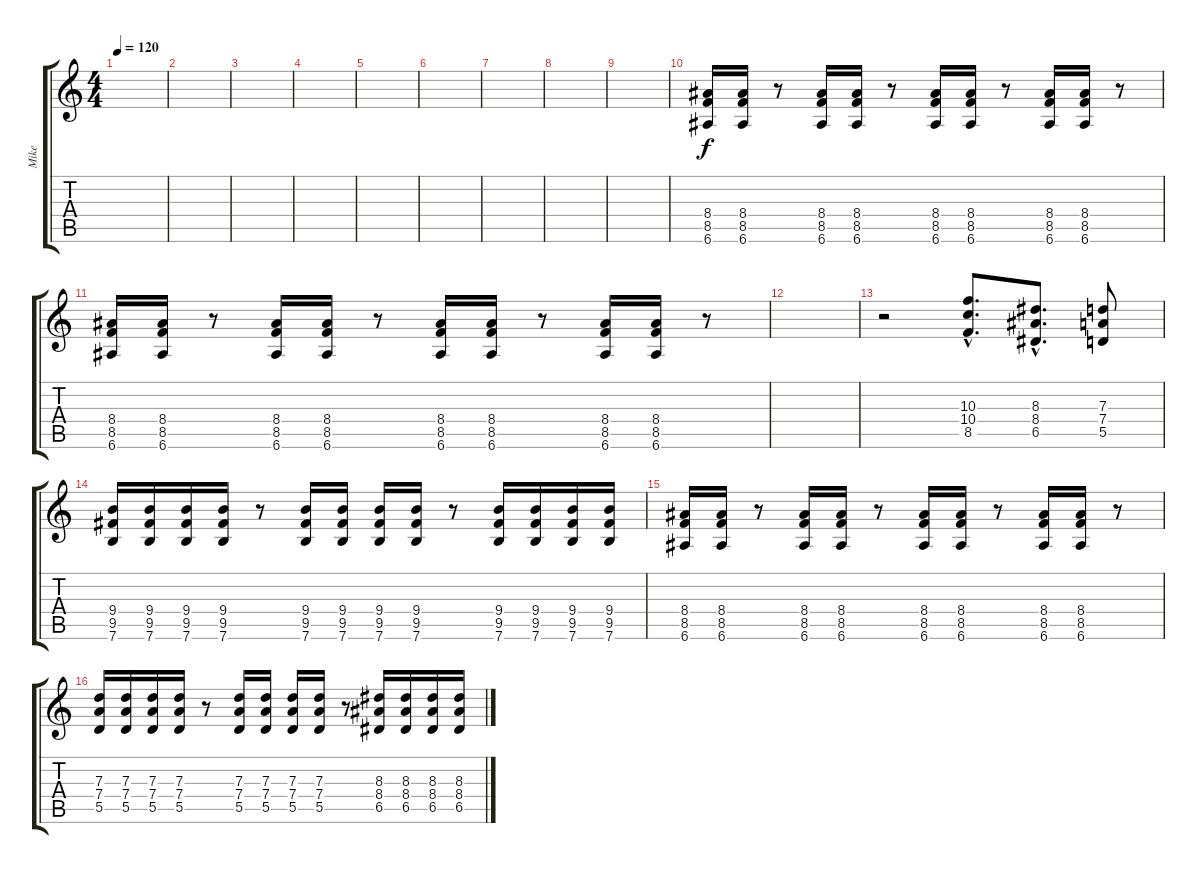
\track ("Mike" "Mike") {instrument overdrivenguitar}
\staff {score tabs}
\tuning (E4 B3 G3 D3 A2 E2) {hide}
\ts (4 4)
\tempo 120
\clef g2
\ks c
|
|
|
|
|
|
|
|
|
(8.4 8.5 6.6).16 (8.4 8.5 6.6).16 r.8 (8.4 8.5 6.6).16 (8.4 8.5 6.6).16 r.8 (8.4 8.5 6.6).16 (8.4 8.5 6.6).16 r.8 (8.4 8.5 6.6).16 (8.4 8.5 6.6).16 r.8 |
(8.4 8.5 6.6).16 (8.4 8.5 6.6).16 r.8 (8.4 8.5 6.6).16 (8.4 8.5 6.6).16 r.8 (8.4 8.5 6.6).16 (8.4 8.5 6.6).16 r.8 (8.4 8.5 6.6).16 (8.4 8.5 6.6).16 r.8 |
|
r.2 (10.3{hac} 10.4{hac} 8.5{hac}).8{d} (8.3{hac} 8.4{hac} 6.5{hac}).8{d} (7.3 7.4 5.5).8 |
(9.4 9.5 7.6).16 (9.4 9.5 7.6).16 (9.4 9.5 7.6).16 (9.4 9.5 7.6).16 r.8 (9.4 9.5 7.6).16 (9.4 9.5 7.6).16 (9.4 9.5 7.6).16 (9.4 9.5 7.6).16 r.8 (9.4 9.5 7.6).16 (9.4 9.5 7.6).16 (9.4 9.5 7.6).16 (9.4 9.5 7.6).16 |
(8.4 8.5 6.6).16 (8.4 8.5 6.6).16 r.8 (8.4 8.5 6.6).16 (8.4 8.5 6.6).16 r.8 (8.4 8.5 6.6).16 (8.4 8.5 6.6).16 r.8 (8.4 8.5 6.6).16 (8.4 8.5 6.6).16 r.8 |
(7.3 7.4 5.5).16 (7.3 7.4 5.5).16 (7.3 7.4 5.5).16 (7.3 7.4 5.5).16 r.8 (7.3 7.4 5.5).16 (7.3 7.4 5.5).16 (7.3 7.4 5.5).16 (7.3 7.4 5.5).16 r.8 (8.3 8.4 6.5).16 (8.3 8.4 6.5).16 (8.3 8.4 6.5).16 (8.3 8.4 6.5).16
